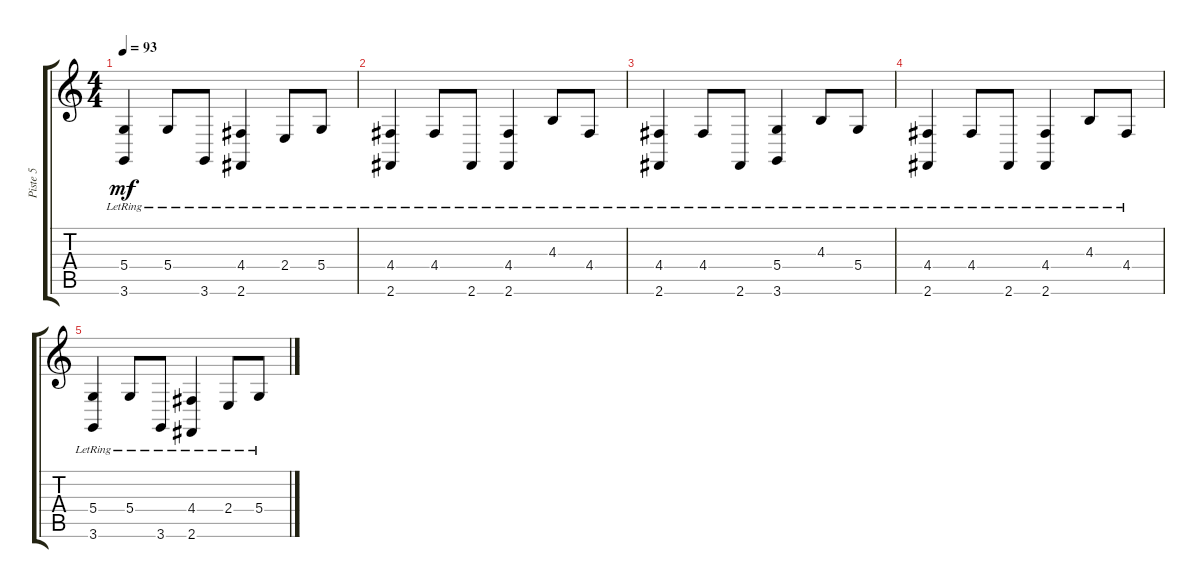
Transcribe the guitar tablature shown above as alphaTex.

\track ("Piste 5" "Piste 5") {instrument acousticgrandpiano}
\staff {score tabs}
\tuning (E4 B3 G3 D3 A2 E2) {hide}
\ts (4 4)
\tempo 93
\clef g2
\ks c
(5.4{lr} 3.6{lr}).4{dy mf} 5.4{lr}.8 3.6{lr}.8 (4.4{lr} 2.6{lr}).4 2.4{lr}.8 5.4{lr}.8 |
(4.4{lr} 2.6{lr}).4 4.4{lr}.8 2.6{lr}.8 (4.4{lr} 2.6{lr}).4 4.3{lr}.8 4.4{lr}.8 |
(4.4{lr} 2.6{lr}).4 4.4{lr}.8 2.6{lr}.8 (5.4{lr} 3.6{lr}).4 4.3{lr}.8 5.4{lr}.8 |
(4.4{lr} 2.6{lr}).4 4.4{lr}.8 2.6{lr}.8 (4.4{lr} 2.6{lr}).4 4.3{lr}.8 4.4{lr}.8 |
(5.4{lr} 3.6{lr}).4 5.4{lr}.8 3.6{lr}.8 (4.4{lr} 2.6{lr}).4 2.4{lr}.8 5.4{lr}.8
